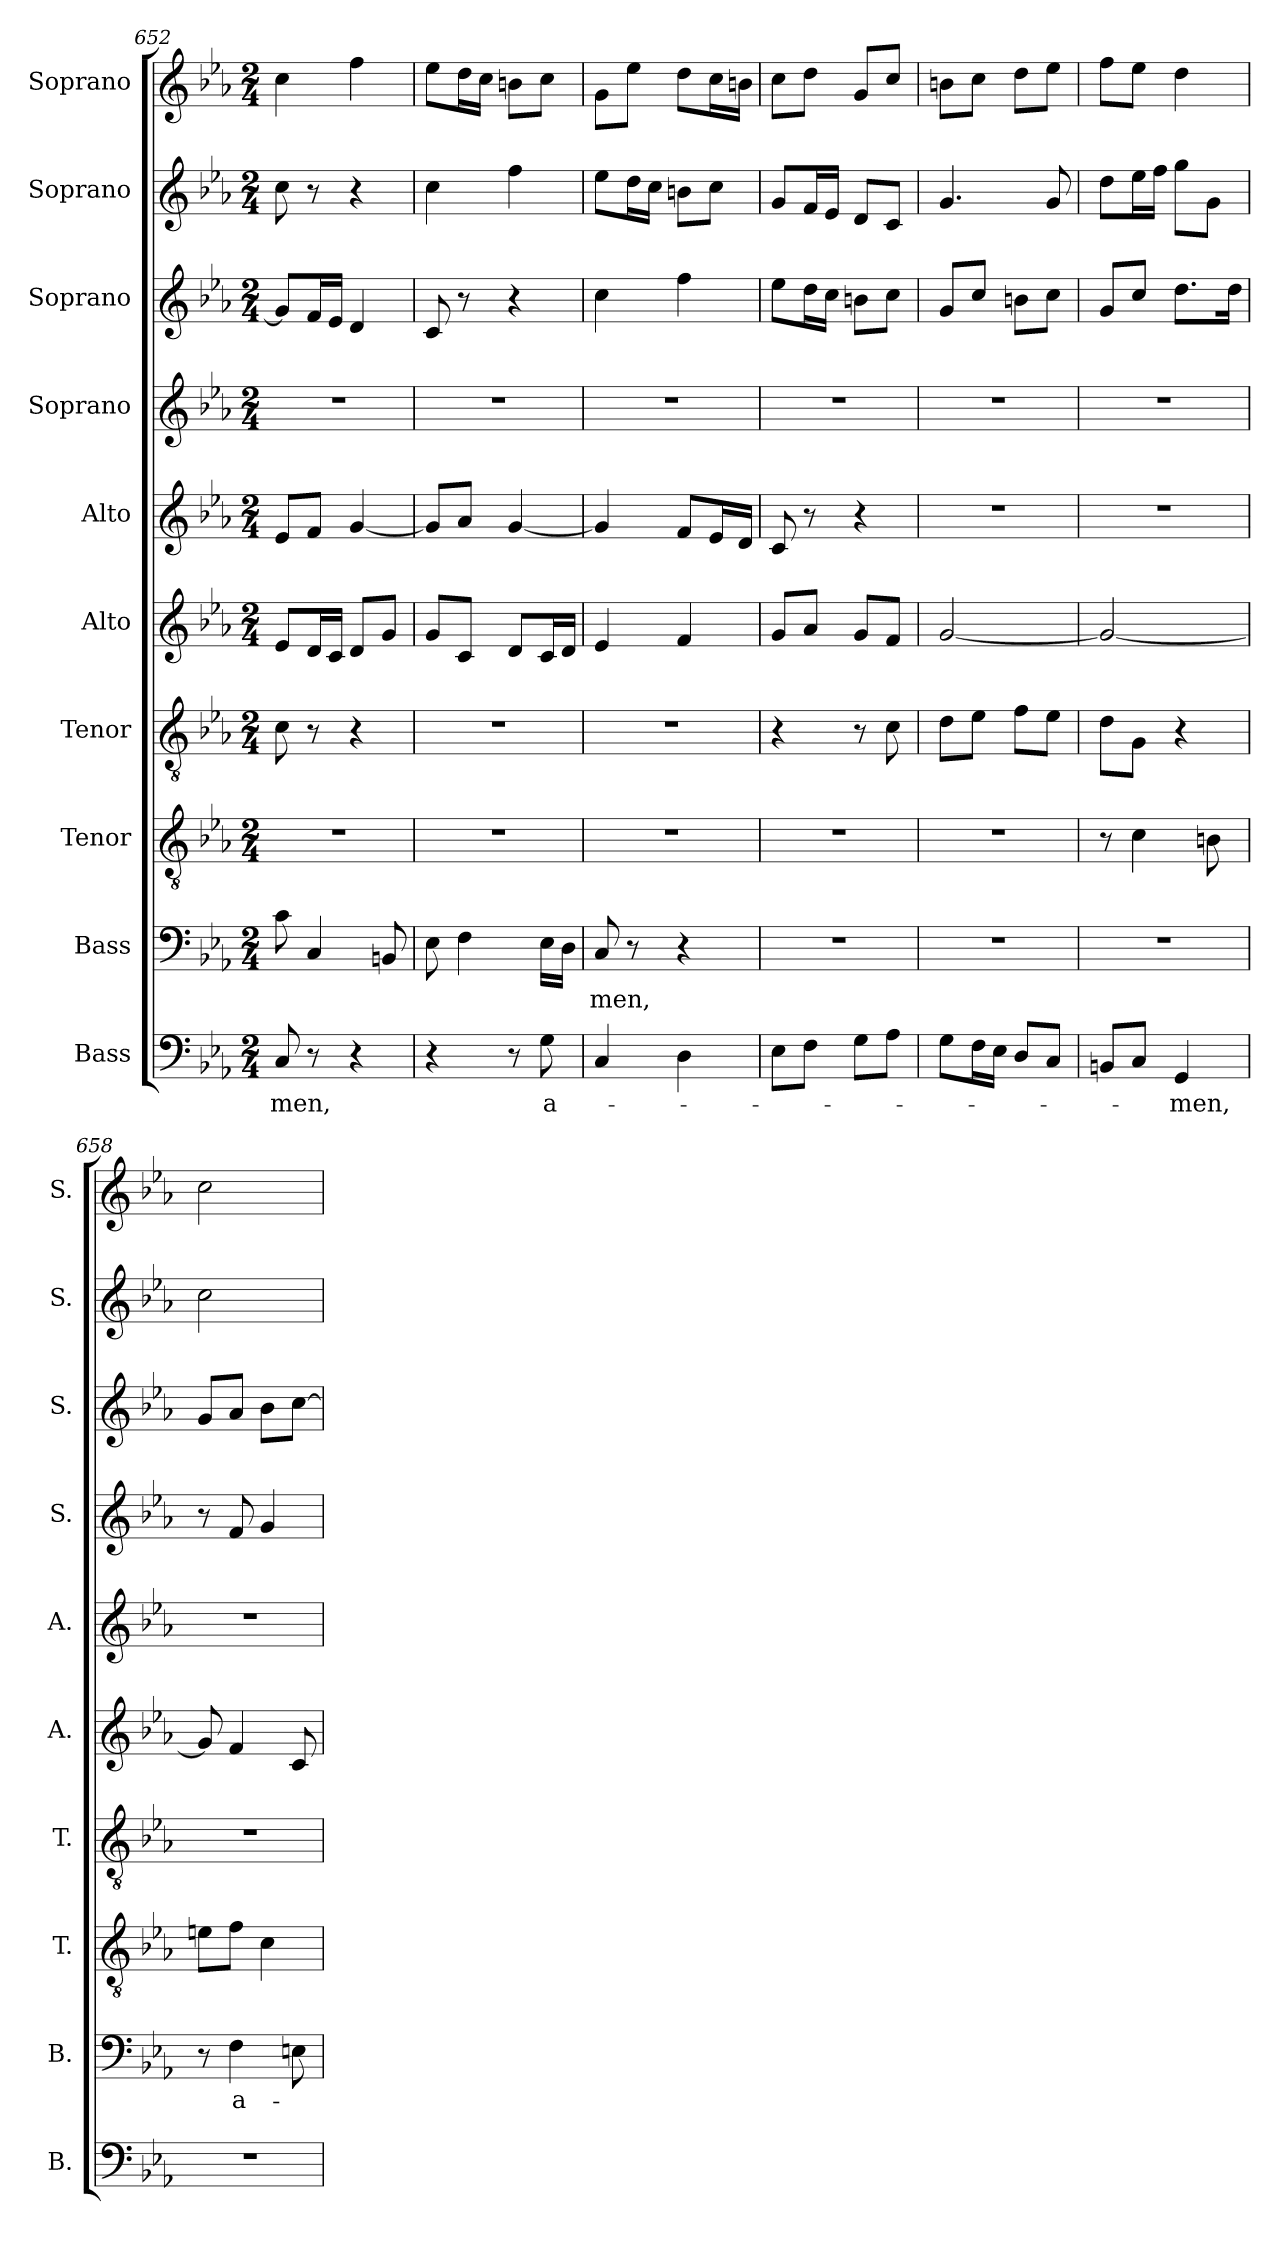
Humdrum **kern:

**kern	**text	**kern	**text	**kern	**kern	**kern	**kern	**kern	**kern	**kern	**kern
*part10	*part10	*part9	*part9	*part8	*part7	*part6	*part5	*part4	*part3	*part2	*part1
*staff10	*staff10	*staff9	*staff9	*staff8	*staff7	*staff6	*staff5	*staff4	*staff3	*staff2	*staff1
*I"Bass	*	*I"Bass	*	*I"Tenor	*I"Tenor	*I"Alto	*I"Alto	*I"Soprano	*I"Soprano	*I"Soprano	*I"Soprano
*I'B.	*	*I'B.	*	*I'T.	*I'T.	*I'A.	*I'A.	*I'S.	*I'S.	*I'S.	*I'S.
*clefF4	*	*clefF4	*	*clefGv2	*clefGv2	*clefG2	*clefG2	*clefG2	*clefG2	*clefG2	*clefG2
*k[b-e-a-]	*	*k[b-e-a-]	*	*k[b-e-a-]	*k[b-e-a-]	*k[b-e-a-]	*k[b-e-a-]	*k[b-e-a-]	*k[b-e-a-]	*k[b-e-a-]	*k[b-e-a-]
*M2/4	*	*M2/4	*	*M2/4	*M2/4	*M2/4	*M2/4	*M2/4	*M2/4	*M2/4	*M2/4
=652	=652	=652	=652	=652	=652	=652	=652	=652	=652	=652	=652
8C/	-men,	8c\	.	2r	8c\	8e-/L	8e-/L	2r	8g/L]	8cc\	4cc\
8r	.	4C/	.	.	8r	16d/L	8f/J	.	16f/L	8r	.
.	.	.	.	.	.	16c/JJ	.	.	16e-/JJ	.	.
4r	.	.	.	.	4r	8d/L	[4g/	.	4d/	4r	4ff\
.	.	8BBn/	.	.	.	8g/J	.	.	.	.	.
!!LO:PB:g=z
=653	=653	=653	=653	=653	=653	=653	=653	=653	=653	=653	=653
4r	.	8E-\	.	2r	2r	8g/L	8g/L]	2r	8c/	4cc\	8ee-\L
.	.	4F\	.	.	.	8c/J	8a-/J	.	8r	.	16dd\L
.	.	.	.	.	.	.	.	.	.	.	16cc\JJ
8r	.	.	.	.	.	8d/L	[4g/	.	4r	4ff\	8bn\L
8G\	a-	16E-\LL	.	.	.	16c/L	.	.	.	.	8cc\J
.	.	16D\JJ	.	.	.	16d/JJ	.	.	.	.	.
=654	=654	=654	=654	=654	=654	=654	=654	=654	=654	=654	=654
4C/	.	8C/	-men,	2r	2r	4e-/	4g/]	2r	4cc\	8ee-\L	8g\L
.	.	8r	.	.	.	.	.	.	.	16dd\L	8ee-\J
.	.	.	.	.	.	.	.	.	.	16cc\JJ	.
4D\	.	4r	.	.	.	4f/	8f/L	.	4ff\	8bn\L	8dd\L
.	.	.	.	.	.	.	16e-/L	.	.	8cc\J	16cc\L
.	.	.	.	.	.	.	16d/JJ	.	.	.	16bn\JJ
=655	=655	=655	=655	=655	=655	=655	=655	=655	=655	=655	=655
8E-\L	.	2r	.	2r	4r	8g/L	8c/	2r	8ee-\L	8g/L	8cc\L
8F\J	.	.	.	.	.	8a-/J	8r	.	16dd\L	16f/L	8dd\J
.	.	.	.	.	.	.	.	.	16cc\JJ	16e-/JJ	.
8G\L	.	.	.	.	8r	8g/L	4r	.	8bn\L	8d/L	8g/L
8A-\J	.	.	.	.	8c\	8f/J	.	.	8cc\J	8c/J	8cc/J
=656	=656	=656	=656	=656	=656	=656	=656	=656	=656	=656	=656
8G\L	.	2r	.	2r	8d\L	[2g/	2r	2r	8g/L	4.g/	8bn\L
16F\L	.	.	.	.	8e-\J	.	.	.	8cc/J	.	8cc\J
16E-\JJ	.	.	.	.	.	.	.	.	.	.	.
8D/L	.	.	.	.	8f\L	.	.	.	8bn\L	.	8dd\L
8C/J	.	.	.	.	8e-\J	.	.	.	8cc\J	8g/	8ee-\J
=657	=657	=657	=657	=657	=657	=657	=657	=657	=657	=657	=657
8BBn/L	.	2r	.	8r	8d\L	2g/_	2r	2r	8g/L	8dd\L	8ff\L
8C/J	.	.	.	4c\	8G\J	.	.	.	8cc/J	16ee-\L	8ee-\J
.	.	.	.	.	.	.	.	.	.	16ff\JJ	.
4GG/	-men,	.	.	.	4r	.	.	.	8.dd\L	8gg\L	4dd\
.	.	.	.	8Bn\	.	.	.	.	.	8g\J	.
.	.	.	.	.	.	.	.	.	16dd\Jk	.	.
=658	=658	=658	=658	=658	=658	=658	=658	=658	=658	=658	=658
2r	.	8r	.	8en\L	2r	8g/]	2r	8r	8g/L	2cc\	2cc\
.	.	4F\	a-	8f\J	.	4f/	.	8f/	8a-/J	.	.
.	.	.	.	4c\	.	.	.	4g/	8b-\L	.	.
.	.	8En\	.	.	.	8c/	.	.	[8cc\J	.	.
=	=	=	=	=	=	=	=	=	=	=	=
*-	*-	*-	*-	*-	*-	*-	*-	*-	*-	*-	*-
